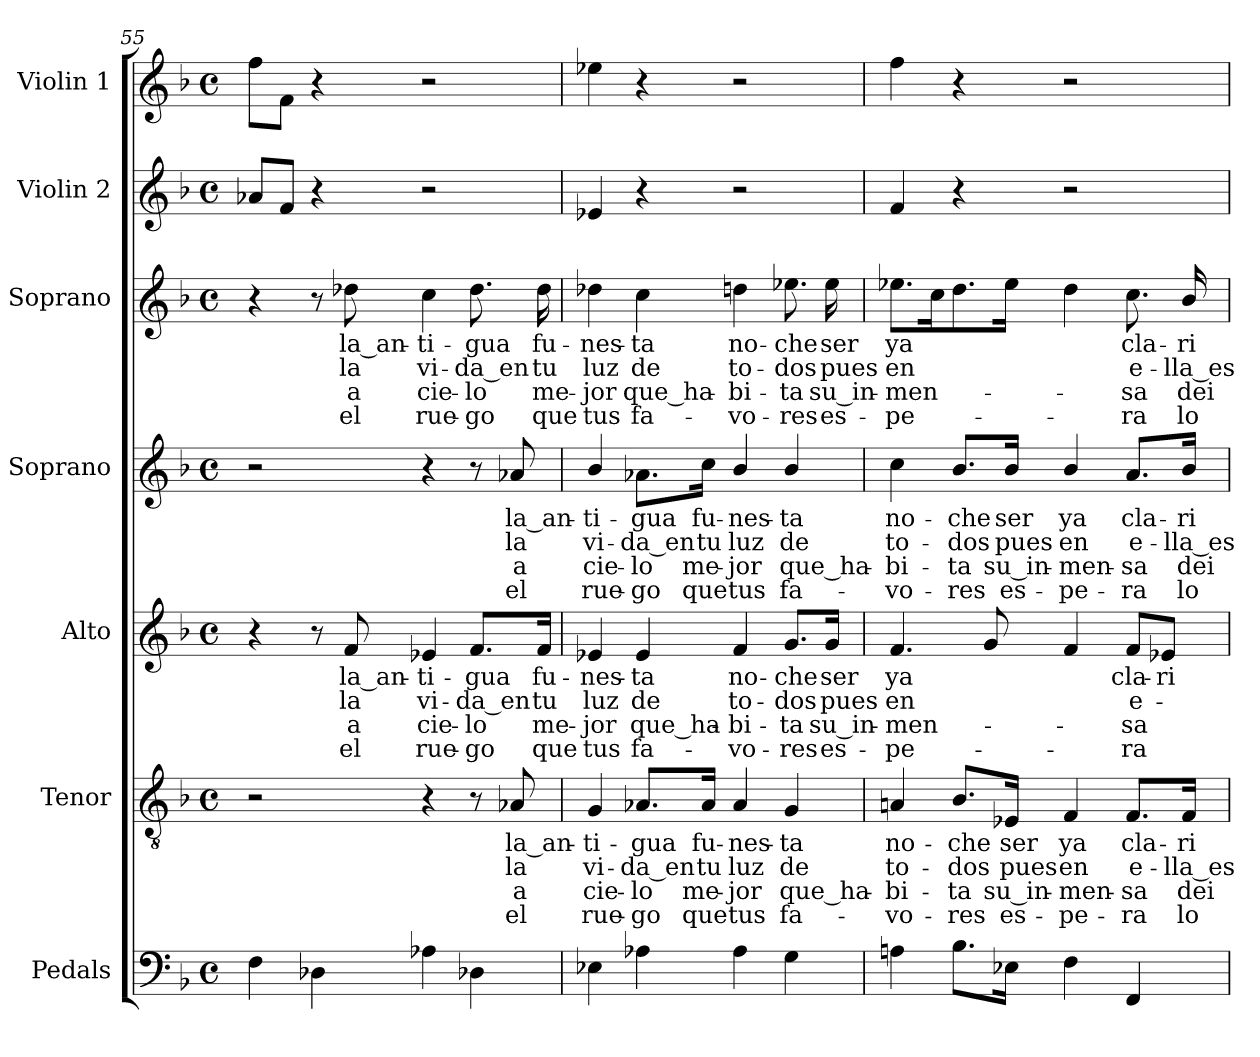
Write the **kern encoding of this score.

**kern	**kern	**text	**text	**text	**text	**kern	**text	**text	**text	**text	**kern	**text	**text	**text	**text	**kern	**text	**text	**text	**text	**kern	**kern
*part7	*part6	*part6	*part6	*part6	*part6	*part5	*part5	*part5	*part5	*part5	*part4	*part4	*part4	*part4	*part4	*part3	*part3	*part3	*part3	*part3	*part2	*part1
*staff7	*staff6	*staff6	*staff6	*staff6	*staff6	*staff5	*staff5	*staff5	*staff5	*staff5	*staff4	*staff4	*staff4	*staff4	*staff4	*staff3	*staff3	*staff3	*staff3	*staff3	*staff2	*staff1
*I"Pedals	*I"Tenor	*	*	*	*	*I"Alto	*	*	*	*	*I"Soprano	*	*	*	*	*I"Soprano	*	*	*	*	*I"Violin 2	*I"Violin 1
*I'Ped.	*I'T.	*	*	*	*	*I'A.	*	*	*	*	*I'S.	*	*	*	*	*I'S.	*	*	*	*	*I'Vln. 2	*I'Vln. 1
!!LO:PB:g=z
*clefF4	*clefGv2	*	*	*	*	*clefG2	*	*	*	*	*clefG2	*	*	*	*	*clefG2	*	*	*	*	*clefG2	*clefG2
*	*ITrd7c12	*	*	*	*	*	*	*	*	*	*	*	*	*	*	*	*	*	*	*	*	*
*k[b-]	*k[b-]	*	*	*	*	*k[b-]	*	*	*	*	*k[b-]	*	*	*	*	*k[b-]	*	*	*	*	*k[b-]	*k[b-]
*F:	*F:	*	*	*	*	*F:	*	*	*	*	*F:	*	*	*	*	*F:	*	*	*	*	*F:	*F:
*M4/4	*M4/4	*	*	*	*	*M4/4	*	*	*	*	*M4/4	*	*	*	*	*M4/4	*	*	*	*	*M4/4	*M4/4
*met(c)	*met(c)	*	*	*	*	*met(c)	*	*	*	*	*met(c)	*	*	*	*	*met(c)	*	*	*	*	*met(c)	*met(c)
=55	=55	=55	=55	=55	=55	=55	=55	=55	=55	=55	=55	=55	=55	=55	=55	=55	=55	=55	=55	=55	=55	=55
4Fi\	2r	.	.	.	.	4r	.	.	.	.	2r	.	.	.	.	4r	.	.	.	.	8a-Xi/L	8ffi\L
.	.	.	.	.	.	.	.	.	.	.	.	.	.	.	.	.	.	.	.	.	8fi/J	8fi\J
4D-Xi\	.	.	.	.	.	8r	.	.	.	.	.	.	.	.	.	8r	.	.	.	.	4r	4r
!	!	!	!	!	!	!	!LO:LY:b:color=#000000	!LO:LY:b:color=#000000	!LO:LY:b:color=#000000	!LO:LY:b:color=#000000	!	!	!	!	!	!	!	!	!	!	!	!
!	!	!	!	!	!	!	!	!	!	!	!	!	!	!	!	!	!LO:LY:b:color=#000000	!LO:LY:b:color=#000000	!LO:LY:b:color=#000000	!LO:LY:b:color=#000000	!	!
.	.	.	.	.	.	8fi/	la_an-	la	a	el	.	.	.	.	.	8dd-Xi\	la_an-	la	a	el	.	.
!	!	!	!	!	!	!	!LO:LY:b:color=#000000	!LO:LY:b:color=#000000	!LO:LY:b:color=#000000	!LO:LY:b:color=#000000	!	!	!	!	!	!	!	!	!	!	!	!
!	!	!	!	!	!	!	!	!	!	!	!	!	!	!	!	!	!LO:LY:b:color=#000000	!LO:LY:b:color=#000000	!LO:LY:b:color=#000000	!LO:LY:b:color=#000000	!	!
4A-Xi\	4r	.	.	.	.	4e-Xi/	-ti-	vi-	cie-	rue-	4r	.	.	.	.	4cci\	-ti-	vi-	cie-	rue-	2r	2r
!	!	!	!	!	!	!	!LO:LY:b:color=#000000	!LO:LY:b:color=#000000	!LO:LY:b:color=#000000	!LO:LY:b:color=#000000	!	!	!	!	!	!	!	!	!	!	!	!
!	!	!	!	!	!	!	!	!	!	!	!	!	!	!	!	!	!LO:LY:b:color=#000000	!LO:LY:b:color=#000000	!LO:LY:b:color=#000000	!LO:LY:b:color=#000000	!	!
4D-Xi\	8r	.	.	.	.	8.fi/L	-gua	-da_en	-lo	-go	8r	.	.	.	.	8.dd-i\	-gua	-da_en	-lo	-go	.	.
!	!	!LO:LY:b:color=#000000	!LO:LY:b:color=#000000	!LO:LY:b:color=#000000	!LO:LY:b:color=#000000	!	!	!	!	!	!	!	!	!	!	!	!	!	!	!	!	!
!	!	!	!	!	!	!	!	!	!	!	!	!LO:LY:b:color=#000000	!LO:LY:b:color=#000000	!LO:LY:b:color=#000000	!LO:LY:b:color=#000000	!	!	!	!	!	!	!
.	8AA-Xi/	la_an-	la	a	el	.	.	.	.	.	8a-Xi/	la_an-	la	a	el	.	.	.	.	.	.	.
!	!	!	!	!	!	!	!LO:LY:b:color=#000000	!LO:LY:b:color=#000000	!LO:LY:b:color=#000000	!LO:LY:b:color=#000000	!	!	!	!	!	!	!	!	!	!	!	!
!	!	!	!	!	!	!	!	!	!	!	!	!	!	!	!	!	!LO:LY:b:color=#000000	!LO:LY:b:color=#000000	!LO:LY:b:color=#000000	!LO:LY:b:color=#000000	!	!
.	.	.	.	.	.	16fi/Jk	fu-	tu	me-	que	.	.	.	.	.	16dd-i\	fu-	tu	me-	que	.	.
=56	=56	=56	=56	=56	=56	=56	=56	=56	=56	=56	=56	=56	=56	=56	=56	=56	=56	=56	=56	=56	=56	=56
!	!	!LO:LY:b:color=#000000	!LO:LY:b:color=#000000	!LO:LY:b:color=#000000	!LO:LY:b:color=#000000	!	!	!	!	!	!	!	!	!	!	!	!	!	!	!	!	!
!	!	!	!	!	!	!	!LO:LY:b:color=#000000	!LO:LY:b:color=#000000	!LO:LY:b:color=#000000	!LO:LY:b:color=#000000	!	!	!	!	!	!	!	!	!	!	!	!
!	!	!	!	!	!	!	!	!	!	!	!	!LO:LY:b:color=#000000	!LO:LY:b:color=#000000	!LO:LY:b:color=#000000	!LO:LY:b:color=#000000	!	!	!	!	!	!	!
!	!	!	!	!	!	!	!	!	!	!	!	!	!	!	!	!	!LO:LY:b:color=#000000	!LO:LY:b:color=#000000	!LO:LY:b:color=#000000	!LO:LY:b:color=#000000	!	!
4E-Xi\	4GGi/	-ti-	vi-	cie-	rue-	4e-Xi/	-nes-	luz	-jor	tus	4b-i/	-ti-	vi-	cie-	rue-	4dd-Xi\	-nes-	luz	-jor	tus	4e-Xi/	4ee-Xi\
!	!	!LO:LY:b:color=#000000	!LO:LY:b:color=#000000	!LO:LY:b:color=#000000	!LO:LY:b:color=#000000	!	!	!	!	!	!	!	!	!	!	!	!	!	!	!	!	!
!	!	!	!	!	!	!	!LO:LY:b:color=#000000	!LO:LY:b:color=#000000	!LO:LY:b:color=#000000	!LO:LY:b:color=#000000	!	!	!	!	!	!	!	!	!	!	!	!
!	!	!	!	!	!	!	!	!	!	!	!	!LO:LY:b:color=#000000	!LO:LY:b:color=#000000	!LO:LY:b:color=#000000	!LO:LY:b:color=#000000	!	!	!	!	!	!	!
!	!	!	!	!	!	!	!	!	!	!	!	!	!	!	!	!	!LO:LY:b:color=#000000	!LO:LY:b:color=#000000	!LO:LY:b:color=#000000	!LO:LY:b:color=#000000	!	!
4A-Xi\	8.AA-Xi/L	-gua	-da_en	-lo	-go	4e-i/	-ta	de	que_ha-	fa-	8.a-Xi\L	-gua	-da_en	-lo	-go	4cci\	-ta	de	que_ha-	fa-	4r	4r
!	!	!LO:LY:b:color=#000000	!LO:LY:b:color=#000000	!LO:LY:b:color=#000000	!LO:LY:b:color=#000000	!	!	!	!	!	!	!	!	!	!	!	!	!	!	!	!	!
!	!	!	!	!	!	!	!	!	!	!	!	!LO:LY:b:color=#000000	!LO:LY:b:color=#000000	!LO:LY:b:color=#000000	!LO:LY:b:color=#000000	!	!	!	!	!	!	!
.	16AA-i/Jk	fu-	tu	me-	que	.	.	.	.	.	16cci\Jk	fu-	tu	me-	que	.	.	.	.	.	.	.
!	!	!LO:LY:b:color=#000000	!LO:LY:b:color=#000000	!LO:LY:b:color=#000000	!LO:LY:b:color=#000000	!	!	!	!	!	!	!	!	!	!	!	!	!	!	!	!	!
!	!	!	!	!	!	!	!LO:LY:b:color=#000000	!LO:LY:b:color=#000000	!LO:LY:b:color=#000000	!LO:LY:b:color=#000000	!	!	!	!	!	!	!	!	!	!	!	!
!	!	!	!	!	!	!	!	!	!	!	!	!LO:LY:b:color=#000000	!LO:LY:b:color=#000000	!LO:LY:b:color=#000000	!LO:LY:b:color=#000000	!	!	!	!	!	!	!
!	!	!	!	!	!	!	!	!	!	!	!	!	!	!	!	!	!LO:LY:b:color=#000000	!LO:LY:b:color=#000000	!LO:LY:b:color=#000000	!LO:LY:b:color=#000000	!	!
4A-i\	4AA-i/	-nes-	luz	-jor	tus	4fi/	no-	to-	-bi-	-vo-	4b-i/	-nes-	luz	-jor	tus	4ddni\	no-	to-	-bi-	-vo-	2r	2r
!	!	!LO:LY:b:color=#000000	!LO:LY:b:color=#000000	!LO:LY:b:color=#000000	!LO:LY:b:color=#000000	!	!	!	!	!	!	!	!	!	!	!	!	!	!	!	!	!
!	!	!	!	!	!	!	!LO:LY:b:color=#000000	!LO:LY:b:color=#000000	!LO:LY:b:color=#000000	!LO:LY:b:color=#000000	!	!	!	!	!	!	!	!	!	!	!	!
!	!	!	!	!	!	!	!	!	!	!	!	!LO:LY:b:color=#000000	!LO:LY:b:color=#000000	!LO:LY:b:color=#000000	!LO:LY:b:color=#000000	!	!	!	!	!	!	!
!	!	!	!	!	!	!	!	!	!	!	!	!	!	!	!	!	!LO:LY:b:color=#000000	!LO:LY:b:color=#000000	!LO:LY:b:color=#000000	!LO:LY:b:color=#000000	!	!
4Gi\	4GGi/	-ta	de	que_ha-	fa-	8.gi/L	-che	-dos	-ta	-res	4b-i/	-ta	de	que_ha-	fa-	8.ee-Xi\	-che	-dos	-ta	-res	.	.
!	!	!	!	!	!	!	!LO:LY:b:color=#000000	!LO:LY:b:color=#000000	!LO:LY:b:color=#000000	!LO:LY:b:color=#000000	!	!	!	!	!	!	!	!	!	!	!	!
!	!	!	!	!	!	!	!	!	!	!	!	!	!	!	!	!	!LO:LY:b:color=#000000	!LO:LY:b:color=#000000	!LO:LY:b:color=#000000	!LO:LY:b:color=#000000	!	!
.	.	.	.	.	.	16gi/Jk	ser	pues	su_in-	es-	.	.	.	.	.	16ee-i\	ser	pues	su_in-	es-	.	.
=57	=57	=57	=57	=57	=57	=57	=57	=57	=57	=57	=57	=57	=57	=57	=57	=57	=57	=57	=57	=57	=57	=57
!	!	!LO:LY:b:color=#000000	!LO:LY:b:color=#000000	!LO:LY:b:color=#000000	!LO:LY:b:color=#000000	!	!	!	!	!	!	!	!	!	!	!	!	!	!	!	!	!
!	!	!	!	!	!	!	!LO:LY:b:color=#000000	!LO:LY:b:color=#000000	!LO:LY:b:color=#000000	!LO:LY:b:color=#000000	!	!	!	!	!	!	!	!	!	!	!	!
!	!	!	!	!	!	!	!	!	!	!	!	!LO:LY:b:color=#000000	!LO:LY:b:color=#000000	!LO:LY:b:color=#000000	!LO:LY:b:color=#000000	!	!	!	!	!	!	!
!	!	!	!	!	!	!	!	!	!	!	!	!	!	!	!	!	!LO:LY:b:color=#000000	!LO:LY:b:color=#000000	!LO:LY:b:color=#000000	!LO:LY:b:color=#000000	!	!
4Ani\	4AAni/	no-	to-	-bi-	-vo-	4.fi/	ya	en	-men-	-pe-	4cci\	no-	to-	-bi-	-vo-	8.ee-Xi\L	ya	en	-men-	-pe-	4fi/	4ffi\
.	.	.	.	.	.	.	.	.	.	.	.	.	.	.	.	16cci\k	.	.	.	.	.	.
!	!	!LO:LY:b:color=#000000	!LO:LY:b:color=#000000	!LO:LY:b:color=#000000	!LO:LY:b:color=#000000	!	!	!	!	!	!	!	!	!	!	!	!	!	!	!	!	!
!	!	!	!	!	!	!	!	!	!	!	!	!LO:LY:b:color=#000000	!LO:LY:b:color=#000000	!LO:LY:b:color=#000000	!LO:LY:b:color=#000000	!	!	!	!	!	!	!
8.B-i\L	8.BB-i/L	-che	-dos	-ta	-res	.	.	.	.	.	8.b-i/L	-che	-dos	-ta	-res	8.ddi\	.	.	.	.	4r	4r
.	.	.	.	.	.	8gi/	.	.	.	.	.	.	.	.	.	.	.	.	.	.	.	.
!	!	!LO:LY:b:color=#000000	!LO:LY:b:color=#000000	!LO:LY:b:color=#000000	!LO:LY:b:color=#000000	!	!	!	!	!	!	!	!	!	!	!	!	!	!	!	!	!
!	!	!	!	!	!	!	!	!	!	!	!	!LO:LY:b:color=#000000	!LO:LY:b:color=#000000	!LO:LY:b:color=#000000	!LO:LY:b:color=#000000	!	!	!	!	!	!	!
16E-Xi\Jk	16EE-Xi/Jk	ser	pues	su_in-	es-	.	.	.	.	.	16b-i/Jk	ser	pues	su_in-	es-	16ee-i\Jk	.	.	.	.	.	.
!	!	!LO:LY:b:color=#000000	!LO:LY:b:color=#000000	!LO:LY:b:color=#000000	!LO:LY:b:color=#000000	!	!	!	!	!	!	!	!	!	!	!	!	!	!	!	!	!
!	!	!	!	!	!	!	!	!	!	!	!	!LO:LY:b:color=#000000	!LO:LY:b:color=#000000	!LO:LY:b:color=#000000	!LO:LY:b:color=#000000	!	!	!	!	!	!	!
4Fi\	4FFi/	ya	en	-men-	-pe-	4fi/	.	.	.	.	4b-i/	ya	en	-men-	-pe-	4ddi\	.	.	.	.	2r	2r
!	!	!LO:LY:b:color=#000000	!LO:LY:b:color=#000000	!LO:LY:b:color=#000000	!LO:LY:b:color=#000000	!	!	!	!	!	!	!	!	!	!	!	!	!	!	!	!	!
!	!	!	!	!	!	!	!LO:LY:b:color=#000000	!LO:LY:b:color=#000000	!LO:LY:b:color=#000000	!LO:LY:b:color=#000000	!	!	!	!	!	!	!	!	!	!	!	!
!	!	!	!	!	!	!	!	!	!	!	!	!LO:LY:b:color=#000000	!LO:LY:b:color=#000000	!LO:LY:b:color=#000000	!LO:LY:b:color=#000000	!	!	!	!	!	!	!
!	!	!	!	!	!	!	!	!	!	!	!	!	!	!	!	!	!LO:LY:b:color=#000000	!LO:LY:b:color=#000000	!LO:LY:b:color=#000000	!LO:LY:b:color=#000000	!	!
4FFi/	8.FFi/L	cla-	e-	-sa	-ra	8fi/L	cla-	e-	-sa	-ra	8.ai/L	cla-	e-	-sa	-ra	8.cci\	cla-	e-	-sa	-ra	.	.
!	!	!	!	!	!	!	!LO:LY:b:color=#000000	!	!	!	!	!	!	!	!	!	!	!	!	!	!	!
.	.	.	.	.	.	8e-Xi/J	-ri-	.	.	.	.	.	.	.	.	.	.	.	.	.	.	.
!	!	!LO:LY:b:color=#000000	!LO:LY:b:color=#000000	!LO:LY:b:color=#000000	!LO:LY:b:color=#000000	!	!	!	!	!	!	!	!	!	!	!	!	!	!	!	!	!
!	!	!	!	!	!	!	!	!	!	!	!	!LO:LY:b:color=#000000	!LO:LY:b:color=#000000	!LO:LY:b:color=#000000	!LO:LY:b:color=#000000	!	!	!	!	!	!	!
!	!	!	!	!	!	!	!	!	!	!	!	!	!	!	!	!	!LO:LY:b:color=#000000	!LO:LY:b:color=#000000	!LO:LY:b:color=#000000	!LO:LY:b:color=#000000	!	!
.	16FFi/Jk	-ri-	-lla_es-	dei-	lo-	.	.	.	.	.	16b-i/Jk	-ri-	-lla_es-	dei-	lo-	16b-i/	-ri-	-lla_es	dei-	lo-	.	.
=	=	=	=	=	=	=	=	=	=	=	=	=	=	=	=	=	=	=	=	=	=	=
*-	*-	*-	*-	*-	*-	*-	*-	*-	*-	*-	*-	*-	*-	*-	*-	*-	*-	*-	*-	*-	*-	*-
